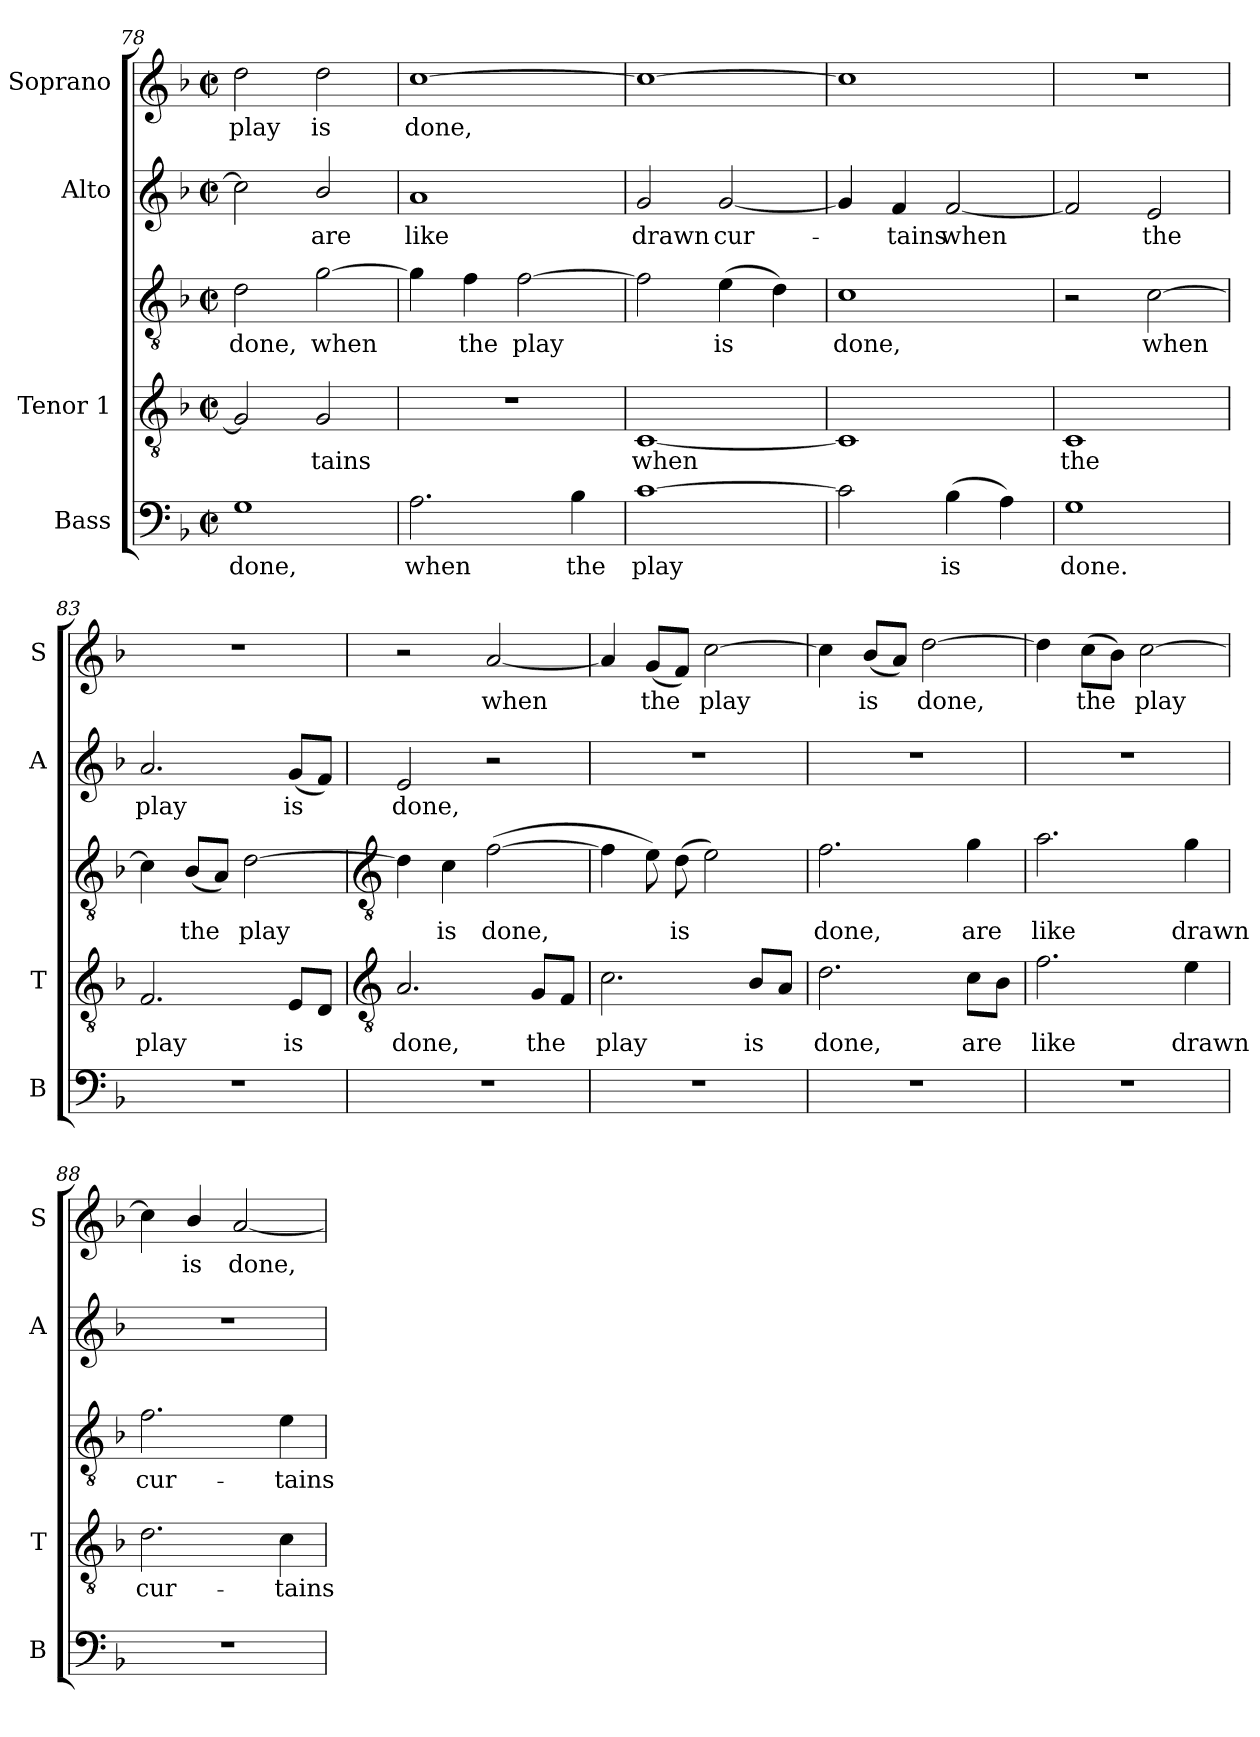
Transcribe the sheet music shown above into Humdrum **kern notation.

**kern	**text	**kern	**text	**kern	**text	**kern	**text	**kern	**text
*part4	*part4	*part3	*part3	*part3	*part3	*part2	*part2	*part1	*part1
*staff5	*staff5	*staff4	*staff4	*staff3	*staff3	*staff2	*staff2	*staff1	*staff1
*I"Bass	*	*I"Tenor 1	*	*	*	*I"Alto	*	*I"Soprano	*
*I'B	*	*I'T	*	*	*	*I'A	*	*I'S	*
*clefF4	*	*clefGv2	*	*clefGv2	*	*clefG2	*	*clefG2	*
*k[b-]	*	*k[b-]	*	*k[b-]	*	*k[b-]	*	*k[b-]	*
*F:	*	*F:	*	*F:	*	*F:	*	*F:	*
*M2/2	*	*M2/2	*	*M2/2	*	*M2/2	*	*M2/2	*
*met(c|)	*	*met(c|)	*	*met(c|)	*	*met(c|)	*	*met(c|)	*
=78	=78	=78	=78	=78	=78	=78	=78	=78	=78
!	!LO:LY:b	!	!	!	!LO:LY:b	!	!	!	!LO:LY:b
1G	done,	2G]	.	2d	done,	2cc]	.	2dd	play
!	!	!	!LO:LY:b	!	!LO:LY:b	!	!LO:LY:b	!	!LO:LY:b
.	.	2G	tains	[2g	when	2b-/	are	2dd	is
=79	=79	=79	=79	=79	=79	=79	=79	=79	=79
!	!LO:LY:b	!	!	!	!	!	!LO:LY:b	!	!LO:LY:b
2.A	when	1r	.	4g]	.	1a	like	[1cc	done,
!	!	!	!	!	!LO:LY:b	!	!	!	!
.	.	.	.	4f	the	.	.	.	.
!	!	!	!	!	!LO:LY:b	!	!	!	!
.	.	.	.	[2f	play	.	.	.	.
!	!LO:LY:b	!	!	!	!	!	!	!	!
4B-	the	.	.	.	.	.	.	.	.
=80	=80	=80	=80	=80	=80	=80	=80	=80	=80
!	!LO:LY:b	!	!LO:LY:b	!	!	!	!LO:LY:b	!	!
[1c	play	[1C	when	2f]	.	2g	drawn	1cc_	.
!	!	!	!	!	!LO:LY:b	!	!LO:LY:b	!	!
.	.	.	.	(>4e	is	[2g	cur-	.	.
.	.	.	.	4d)	.	.	.	.	.
=81	=81	=81	=81	=81	=81	=81	=81	=81	=81
!	!	!	!	!	!LO:LY:b	!	!	!	!
2c]	.	1C]	.	1c	done,	4g]	.	1cc]	.
!	!	!	!	!	!	!	!LO:LY:b	!	!
.	.	.	.	.	.	4f	tains	.	.
!	!LO:LY:b	!	!	!	!	!	!LO:LY:b	!	!
(>4B-	is	.	.	.	.	[2f	when	.	.
4A)	.	.	.	.	.	.	.	.	.
=82	=82	=82	=82	=82	=82	=82	=82	=82	=82
!	!LO:LY:b	!	!LO:LY:b	!	!	!	!	!	!
1G	done.	1C	the	2r	.	2f]	.	1r	.
!	!	!	!	!	!LO:LY:b	!	!LO:LY:b	!	!
.	.	.	.	[2c	when	2e	the	.	.
=83	=83	=83	=83	=83	=83	=83	=83	=83	=83
!	!	!	!LO:LY:b	!	!	!	!LO:LY:b	!	!
1r	.	2.F	play	4c]	.	2.a	play	1r	.
!	!	!	!	!	!LO:LY:b	!	!	!	!
.	.	.	.	(<8B-L	the	.	.	.	.
.	.	.	.	8AJ)	.	.	.	.	.
!	!	!	!	!	!LO:LY:b	!	!	!	!
.	.	.	.	[2d	play	.	.	.	.
!	!	!	!LO:LY:b	!	!	!	!LO:LY:b	!	!
.	.	8EL	is	.	.	(<8gL	is	.	.
.	.	8DJ	.	.	.	8fJ)	.	.	.
!!LO:LB:g=z
=84	=84	=84	=84	=84	=84	=84	=84	=84	=84
*	*	*clefGv2	*	*clefGv2	*	*	*	*	*
!	!	!	!LO:LY:b	!	!	!	!LO:LY:b	!	!
1r	.	2.A	done,	4d]	.	2e	done,	2r	.
!	!	!	!	!	!LO:LY:b	!	!	!	!
.	.	.	.	4c	is	.	.	.	.
!	!	!	!	!	!LO:LY:b	!	!	!	!LO:LY:b
.	.	.	.	(>[2f	done,	2r	.	[2a	when
!	!	!	!LO:LY:b	!	!	!	!	!	!
.	.	8GL	the	.	.	.	.	.	.
.	.	8FJ	.	.	.	.	.	.	.
=85	=85	=85	=85	=85	=85	=85	=85	=85	=85
!	!	!	!LO:LY:b	!	!	!	!	!	!
1r	.	2.c	play	4f]	.	1r	.	4a]	.
!	!	!	!	!	!	!	!	!	!LO:LY:b
.	.	.	.	8e)	.	.	.	(<8gL	the
!	!	!	!	!	!LO:LY:b	!	!	!	!
.	.	.	.	(>8d	is	.	.	8fJ)	.
!	!	!	!	!	!	!	!	!	!LO:LY:b
.	.	.	.	2e)	.	.	.	[2cc	play
!	!	!	!LO:LY:b	!	!	!	!	!	!
.	.	8B-L	is	.	.	.	.	.	.
.	.	8AJ	.	.	.	.	.	.	.
=86	=86	=86	=86	=86	=86	=86	=86	=86	=86
!	!	!	!LO:LY:b	!	!LO:LY:b	!	!	!	!
1r	.	2.d	done,	2.f	done,	1r	.	4cc]	.
!	!	!	!	!	!	!	!	!	!LO:LY:b
.	.	.	.	.	.	.	.	(<8b-L	is
.	.	.	.	.	.	.	.	8aJ)	.
!	!	!	!	!	!	!	!	!	!LO:LY:b
.	.	.	.	.	.	.	.	[2dd	done,
!	!	!	!LO:LY:b	!	!LO:LY:b	!	!	!	!
.	.	8cL	are	4g	are	.	.	.	.
.	.	8B-J	.	.	.	.	.	.	.
=87	=87	=87	=87	=87	=87	=87	=87	=87	=87
!	!	!	!LO:LY:b	!	!LO:LY:b	!	!	!	!
1r	.	2.f	like	2.a	like	1r	.	4dd]	.
!	!	!	!	!	!	!	!	!	!LO:LY:b
.	.	.	.	.	.	.	.	(>8ccL	the
.	.	.	.	.	.	.	.	8b-J)	.
!	!	!	!	!	!	!	!	!	!LO:LY:b
.	.	.	.	.	.	.	.	[2cc	play
!	!	!	!LO:LY:b	!	!LO:LY:b	!	!	!	!
.	.	4e	drawn	4g	drawn	.	.	.	.
=88	=88	=88	=88	=88	=88	=88	=88	=88	=88
!	!	!	!LO:LY:b	!	!LO:LY:b	!	!	!	!
1r	.	2.d	cur-	2.f	cur-	1r	.	4cc]	.
!	!	!	!	!	!	!	!	!	!LO:LY:b
.	.	.	.	.	.	.	.	4b-/	is
!	!	!	!	!	!	!	!	!	!LO:LY:b
.	.	.	.	.	.	.	.	[2a	done,
!	!	!	!LO:LY:b	!	!LO:LY:b	!	!	!	!
.	.	4c	-tains	4e	-tains	.	.	.	.
=	=	=	=	=	=	=	=	=	=
*-	*-	*-	*-	*-	*-	*-	*-	*-	*-
